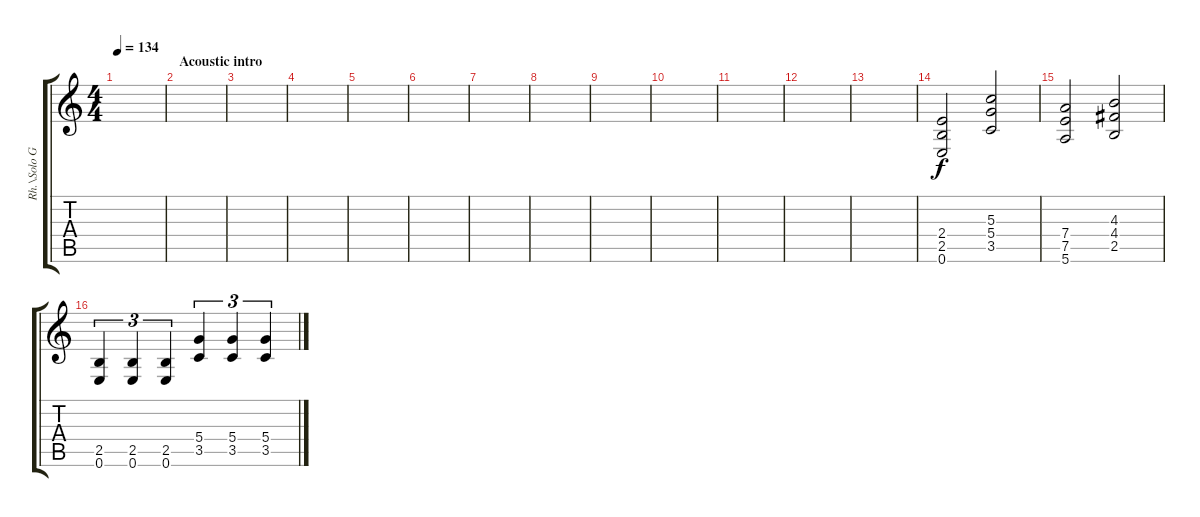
\track ("Rh.\\Solo Guitar 2" "Rh.\\Solo G") {instrument overdrivenguitar}
\staff {score tabs}
\tuning (E4 B3 G3 D3 A2 E2) {hide}
\ts (4 4)
\tempo 134
\clef g2
\ks c
|
\section ("" "Acoustic intro")
|
|
|
|
|
|
|
|
|
|
|
|
(2.4 2.5 0.6).2{balance 16} (5.3 5.4 3.5).2{balance 0} |
(7.4 7.5 5.6).2{balance 16} (4.3 4.4 2.5).2{balance 0} |
(2.5 0.6).4{tu (3 2)} (2.5 0.6).4{tu (3 2)} (2.5 0.6).4{tu (3 2)} (5.4 3.5).4{tu (3 2)} (5.4 3.5).4{tu (3 2)} (5.4 3.5).4{tu (3 2)}
